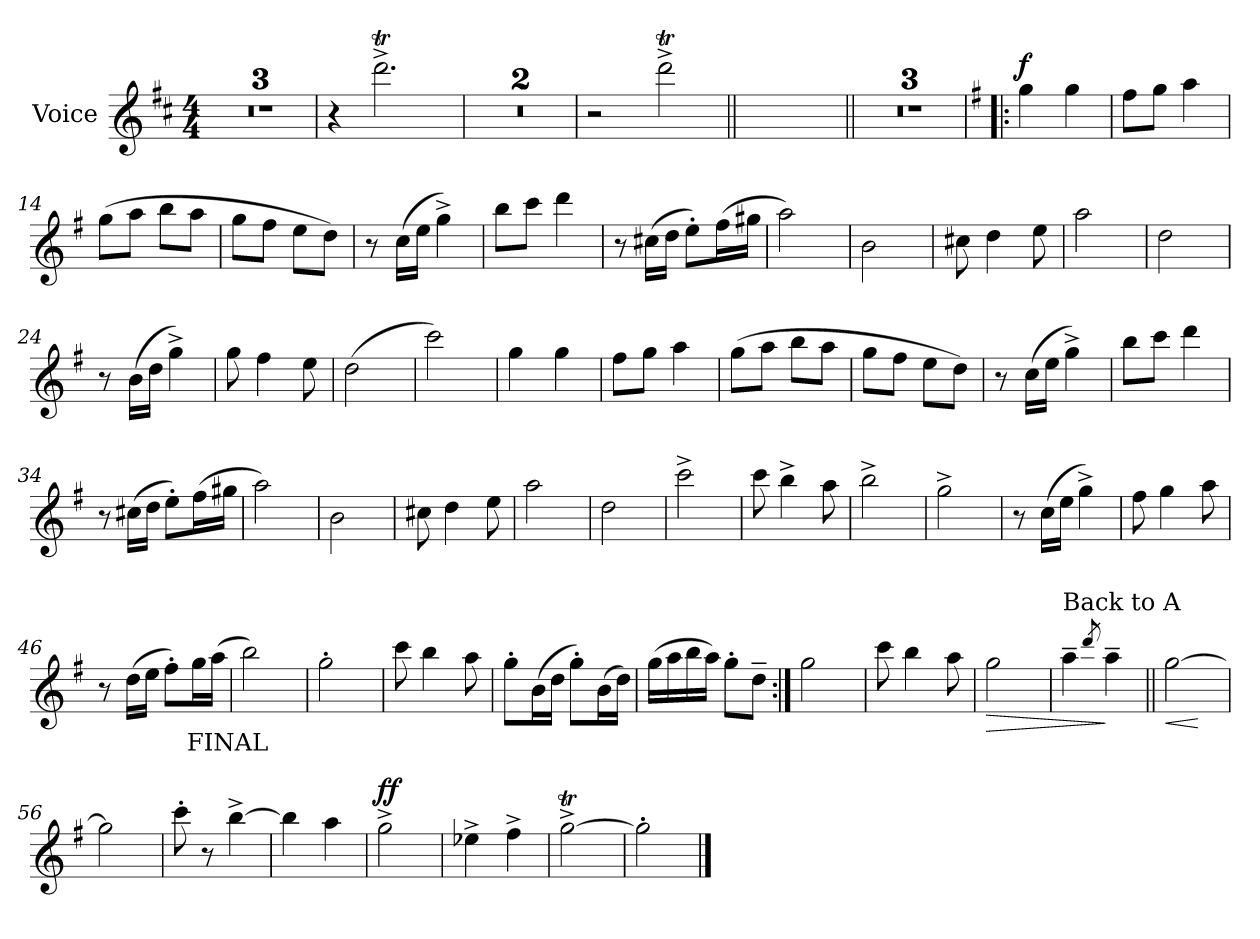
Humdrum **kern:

**kern	**text	**dynam
*part1	*part1	*part1
*staff1	*staff1	*staff1
*I"Voice	*	*
*I'Voice	*	*
*clefG2	*	*
*k[f#c#]	*	*
*M4/4	*	*
=1	=1	=1
1ryy	.	.
=2	=2	=2
1ryy	.	.
=3	=3	=3
1ryy	.	.
=4	=4	=4
4r	.	.
2.dddT^>\	.	.
=5	=5	=5
1r	.	.
=6	=6	=6
1rdd	.	.
=7	=7	=7
2r	.	.
2dddT^>\	.	.
=8||	=8||	=8||
1ryy	.	.
=9||	=9||	=9||
1ryy	.	.
=10	=10	=10
1ryy	.	.
=11	=11	=11
1ryy	.	.
!!LO:LB:g=z
=12!|:	=12!|:	=12!|:
*k[f#]	*	*
!	!	!LO:DY:b
4gg\	.	f
4gg\	.	.
=13	=13	=13
8ff#\L	.	.
8gg\J	.	.
4aa\	.	.
=14	=14	=14
(>8gg\L	.	.
8aa\J	.	.
8bb\L	.	.
8aa\J	.	.
=15	=15	=15
8gg\L	.	.
8ff#\J	.	.
8ee\L	.	.
8dd\J)	.	.
=16	=16	=16
8r	.	.
(>16cc\LL	.	.
16ee\JJ	.	.
4gg^>\)	.	.
=17	=17	=17
8bb\L	.	.
8ccc\J	.	.
4ddd\	.	.
=18	=18	=18
8r	.	.
(>16cc#X\LL	.	.
16dd\JJ	.	.
8ee'>\L)	.	.
(>16ff#\L	.	.
16gg#X\JJ	.	.
=19	=19	=19
2aa\)	.	.
!!LO:LB:g=z
=20	=20	=20
2b\	.	.
=21	=21	=21
8cc#X\	.	.
4dd\	.	.
8ee\	.	.
=22	=22	=22
2aa\	.	.
=23	=23	=23
2dd\	.	.
=24	=24	=24
8r	.	.
(>16b\LL	.	.
16dd\JJ	.	.
4gg^>\)	.	.
=25	=25	=25
8gg\	.	.
4ff#\	.	.
8ee\	.	.
=26	=26	=26
(>2dd\	.	.
=27	=27	=27
2ccc\)	.	.
=28	=28	=28
4gg\	.	.
4gg\	.	.
=29	=29	=29
8ff#\L	.	.
8gg\J	.	.
4aa\	.	.
!!LO:LB:g=z
=30	=30	=30
(>8gg\L	.	.
8aa\J	.	.
8bb\L	.	.
8aa\J	.	.
=31	=31	=31
8gg\L	.	.
8ff#\J	.	.
8ee\L	.	.
8dd\J)	.	.
=32	=32	=32
8r	.	.
(>16cc\LL	.	.
16ee\JJ	.	.
4gg^>\)	.	.
=33	=33	=33
8bb\L	.	.
8ccc\J	.	.
4ddd\	.	.
=34	=34	=34
8r	.	.
(>16cc#X\LL	.	.
16dd\JJ	.	.
8ee'>\L)	.	.
(>16ff#\L	.	.
16gg#X\JJ	.	.
=35	=35	=35
2aa\)	.	.
=36	=36	=36
2b\	.	.
=37	=37	=37
8cc#X\	.	.
4dd\	.	.
8ee\	.	.
=38	=38	=38
2aa\	.	.
!!LO:LB:g=z
=39	=39	=39
2dd\	.	.
=40	=40	=40
2ccc^>\	.	.
=41	=41	=41
8ccc\	.	.
4bb^>\	.	.
8aa\	.	.
=42	=42	=42
2bb^>\	.	.
=43	=43	=43
2gg^>\	.	.
=44	=44	=44
8r	.	.
(>16cc\LL	.	.
16ee\JJ	.	.
4gg^>\)	.	.
=45	=45	=45
8ff#\	.	.
4gg\	.	.
8aa\	.	.
=46	=46	=46
8r	.	.
(>16dd\LL	.	.
16ee\JJ	.	.
8ff#'>\L)	.	.
!	!LO:LY:b	!
16gg\L	FINAL	.
(>16aa\JJ	.	.
=47	=47	=47
2bb\)	.	.
=48	=48	=48
2gg'>\	.	.
!!LO:LB:g=z
=49	=49	=49
8ccc\	.	.
4bb\	.	.
8aa\	.	.
=50	=50	=50
8gg'>\L	.	.
(>16b\L	.	.
16dd\JJ	.	.
8gg'>\L)	.	.
(>16b\L	.	.
16dd\JJ)	.	.
=51	=51	=51
(>16gg\LL	.	.
16aa\	.	.
16bb\	.	.
16aa\JJ)	.	.
8gg'>\L	.	.
8dd~>\J	.	.
=51X51:|!	=51X51:|!	=51X51:|!
2gg\	.	.
=52	=52	=52
8ccc\	.	.
4bb\	.	.
8aa\	.	.
=53	=53	=53
!	!	!LO:HP:b
2gg\	.	>
=54	=54	=54
!LO:TX:a:t=Back to A	!	!
4aa~>\	.	.
8qddd/	.	.
4aa~>\	.	]
=55||	=55||	=55||
!	!	!LO:HP:b
[>2gg\	.	<
.	.	[
=56	=56	=56
2gg\]	.	.
!!LO:LB:g=z
=57	=57	=57
8ccc'>\	.	.
8r	.	.
[>4bb^>\	.	.
=58	=58	=58
4bb\]	.	.
4aa\	.	.
=59	=59	=59
!	!	!LO:DY:b
2gg^>\	.	ff
=60	=60	=60
4ee-X^>\	.	.
4ff#^>\	.	.
=61	=61	=61
[>2ggT^>\	.	.
=62	=62	=62
2gg'>\]	.	.
==	==	==
*-	*-	*-
